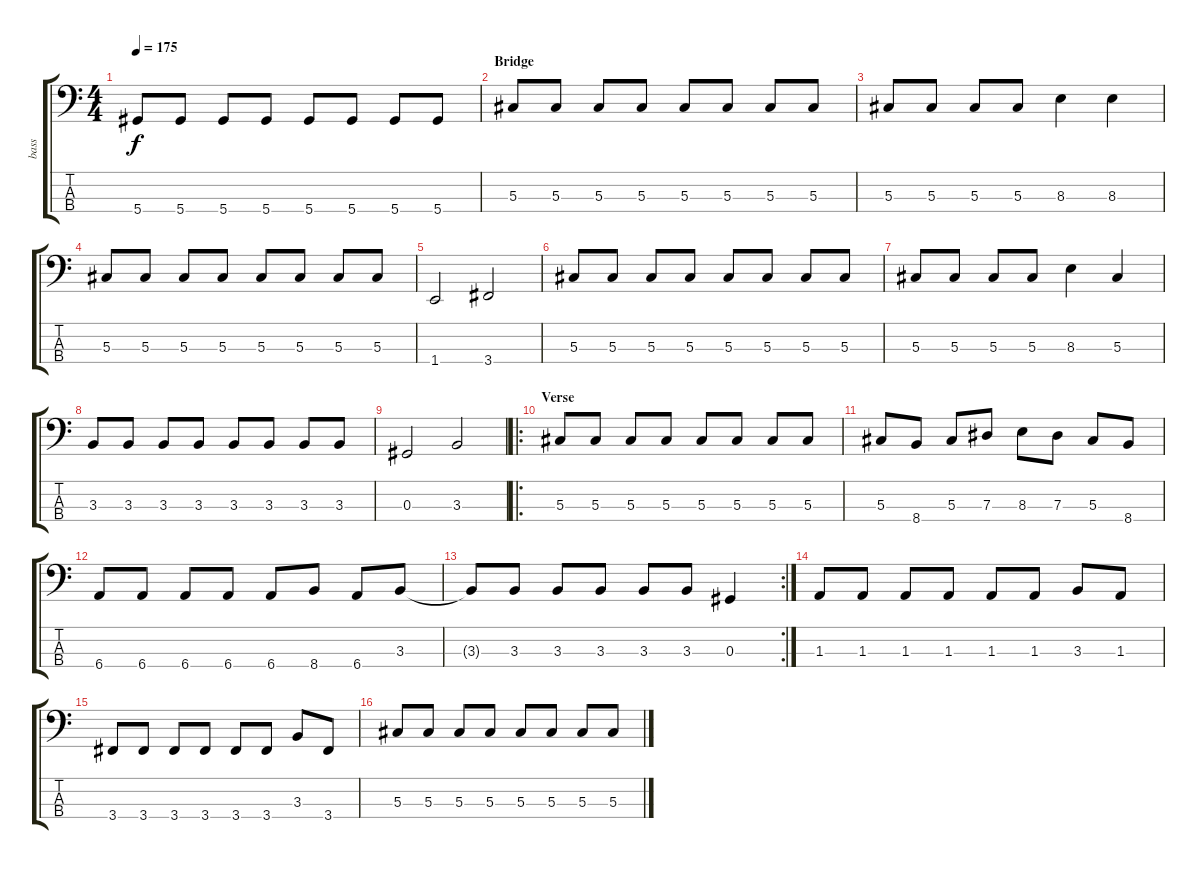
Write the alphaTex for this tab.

\track ("bass" "bass") {instrument electricbassfinger}
\staff {score tabs}
\tuning (Gb2 Db2 Ab1 Eb1) {hide}
\ts (4 4)
\tempo 175
\clef f4
\ks c
5.4.8{dy f} 5.4.8 5.4.8 5.4.8 5.4.8 5.4.8 5.4.8 5.4.8 |
\section ("" "Bridge")
5.3.8 5.3.8 5.3.8 5.3.8 5.3.8 5.3.8 5.3.8 5.3.8 |
5.3.8 5.3.8 5.3.8 5.3.8 8.3.4 8.3.4 |
5.3.8 5.3.8 5.3.8 5.3.8 5.3.8 5.3.8 5.3.8 5.3.8 |
1.4.2 3.4.2 |
5.3.8 5.3.8 5.3.8 5.3.8 5.3.8 5.3.8 5.3.8 5.3.8 |
5.3.8 5.3.8 5.3.8 5.3.8 8.3.4 5.3.4 |
3.3.8 3.3.8 3.3.8 3.3.8 3.3.8 3.3.8 3.3.8 3.3.8 |
0.3.2 3.3.2 |
\ro
\section ("" "Verse")
5.3.8 5.3.8 5.3.8 5.3.8 5.3.8 5.3.8 5.3.8 5.3.8 |
5.3.8 8.4.8 5.3.8 7.3.8 8.3.8 7.3.8 5.3.8 8.4.8 |
6.4.8 6.4.8 6.4.8 6.4.8 6.4.8 8.4.8 6.4.8 3.3.8 |
\rc 2
3.3{t}.8 3.3.8 3.3.8 3.3.8 3.3.8 3.3.8 0.3.4 |
1.3.8 1.3.8 1.3.8 1.3.8 1.3.8 1.3.8 3.3.8 1.3.8 |
3.4.8 3.4.8 3.4.8 3.4.8 3.4.8 3.4.8 3.3.8 3.4.8 |
5.3.8 5.3.8 5.3.8 5.3.8 5.3.8 5.3.8 5.3.8 5.3.8
